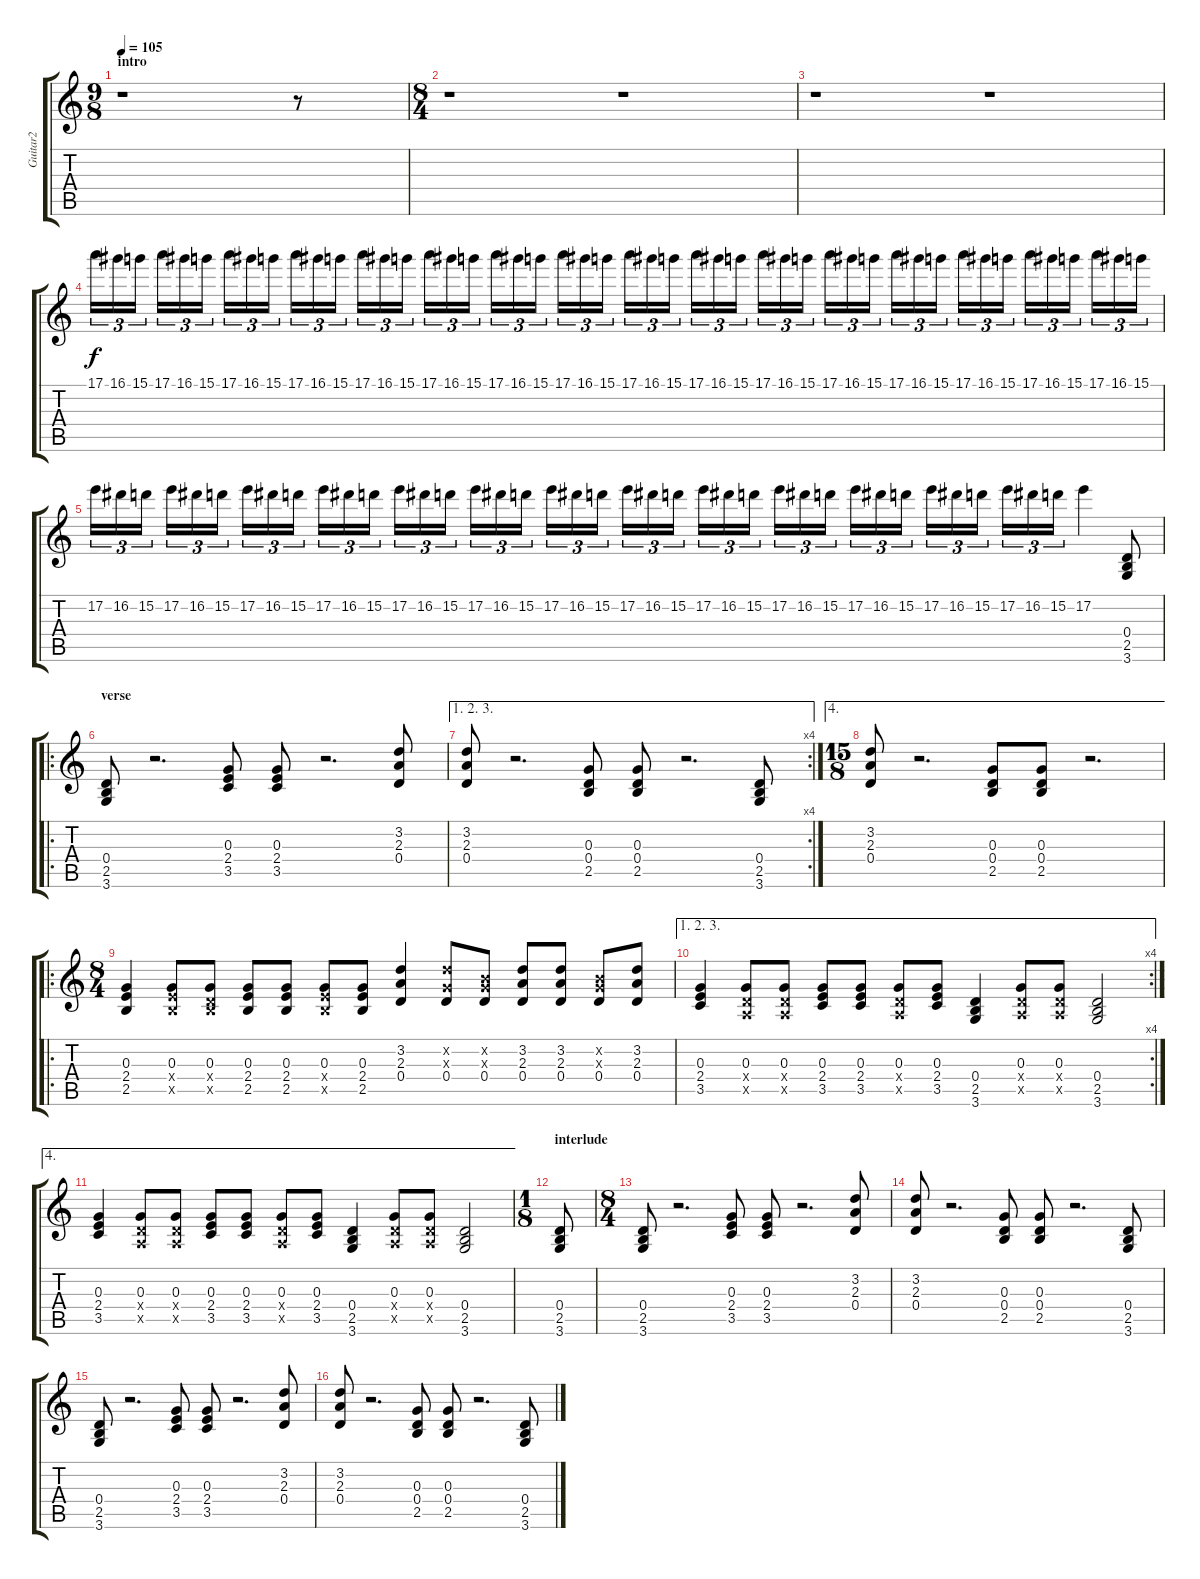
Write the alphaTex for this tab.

\track ("Guitar2" "Guitar2") {instrument overdrivenguitar}
\staff {score tabs}
\tuning (E4 B3 G3 D3 A2 E2) {hide}
\ts (9 8)
\section ("" "intro")
\tempo 105
\clef g2
\ks c
r.1{dy f instrument overdrivenguitar} r.8 |
\ts (8 4)
r.1 r.1 |
r.1 r.1 |
17.1.16{tu (3 2)} 16.1.16{tu (3 2)} 15.1.16{tu (3 2)} 17.1.16{tu (3 2)} 16.1.16{tu (3 2)} 15.1.16{tu (3 2)} 17.1.16{tu (3 2)} 16.1.16{tu (3 2)} 15.1.16{tu (3 2)} 17.1.16{tu (3 2)} 16.1.16{tu (3 2)} 15.1.16{tu (3 2)} 17.1.16{tu (3 2)} 16.1.16{tu (3 2)} 15.1.16{tu (3 2)} 17.1.16{tu (3 2)} 16.1.16{tu (3 2)} 15.1.16{tu (3 2)} 17.1.16{tu (3 2)} 16.1.16{tu (3 2)} 15.1.16{tu (3 2)} 17.1.16{tu (3 2)} 16.1.16{tu (3 2)} 15.1.16{tu (3 2)} 17.1.16{tu (3 2)} 16.1.16{tu (3 2)} 15.1.16{tu (3 2)} 17.1.16{tu (3 2)} 16.1.16{tu (3 2)} 15.1.16{tu (3 2)} 17.1.16{tu (3 2)} 16.1.16{tu (3 2)} 15.1.16{tu (3 2)} 17.1.16{tu (3 2)} 16.1.16{tu (3 2)} 15.1.16{tu (3 2)} 17.1.16{tu (3 2)} 16.1.16{tu (3 2)} 15.1.16{tu (3 2)} 17.1.16{tu (3 2)} 16.1.16{tu (3 2)} 15.1.16{tu (3 2)} 17.1.16{tu (3 2)} 16.1.16{tu (3 2)} 15.1.16{tu (3 2)} 17.1.16{tu (3 2)} 16.1.16{tu (3 2)} 15.1.16{tu (3 2)} |
17.2.16{tu (3 2)} 16.2.16{tu (3 2)} 15.2.16{tu (3 2)} 17.2.16{tu (3 2)} 16.2.16{tu (3 2)} 15.2.16{tu (3 2)} 17.2.16{tu (3 2)} 16.2.16{tu (3 2)} 15.2.16{tu (3 2)} 17.2.16{tu (3 2)} 16.2.16{tu (3 2)} 15.2.16{tu (3 2)} 17.2.16{tu (3 2)} 16.2.16{tu (3 2)} 15.2.16{tu (3 2)} 17.2.16{tu (3 2)} 16.2.16{tu (3 2)} 15.2.16{tu (3 2)} 17.2.16{tu (3 2)} 16.2.16{tu (3 2)} 15.2.16{tu (3 2)} 17.2.16{tu (3 2)} 16.2.16{tu (3 2)} 15.2.16{tu (3 2)} 17.2.16{tu (3 2)} 16.2.16{tu (3 2)} 15.2.16{tu (3 2)} 17.2.16{tu (3 2)} 16.2.16{tu (3 2)} 15.2.16{tu (3 2)} 17.2.16{tu (3 2)} 16.2.16{tu (3 2)} 15.2.16{tu (3 2)} 17.2.16{tu (3 2)} 16.2.16{tu (3 2)} 15.2.16{tu (3 2)} 17.2.16{tu (3 2)} 16.2.16{tu (3 2)} 15.2.16{tu (3 2)} 17.2.4 (0.4 2.5 3.6).8 |
\ro
\section ("" "verse")
(0.4 2.5 3.6).8 r.2{d} (0.3 2.4 3.5).8 (0.3 2.4 3.5).8 r.2{d} (3.2 2.3 0.4).8 |
\ae (1 2 3)
\rc 4
(3.2 2.3 0.4).8 r.2{d} (0.3 0.4 2.5).8 (0.3 0.4 2.5).8 r.2{d} (0.4 2.5 3.6).8 |
\ae 4
\ts (15 8)
(3.2 2.3 0.4).8 r.2{d} (0.3 0.4 2.5).8 (0.3 0.4 2.5).8 r.2{d} |
\ro
\ts (8 4)
(0.3 2.4 2.5).4 (0.3 2.4{x} 2.5{x}).8 (0.3 0.4{x} 2.5{x}).8 (0.3 2.4 2.5).8 (0.3 2.4 2.5).8 (0.3 2.4{x} 2.5{x}).8 (0.3 2.4 2.5).8 (3.2 2.3 0.4).4 (3.2{x} 0.3{x} 0.4).8 (0.2{x} 0.3{x} 0.4).8 (3.2 2.3 0.4).8 (3.2 2.3 0.4).8 (0.2{x} 0.3{x} 0.4).8 (3.2 2.3 0.4).8 |
\ae (1 2 3)
\rc 4
(0.3 2.4 3.5).4 (0.3 0.4{x} 0.5{x}).8 (0.3 0.4{x} 0.5{x}).8 (0.3 2.4 3.5).8 (0.3 2.4 3.5).8 (0.3 0.4{x} 0.5{x}).8 (0.3 2.4 3.5).8 (0.4 2.5 3.6).4 (0.3 0.4{x} 0.5{x}).8 (0.3 0.4{x} 0.5{x}).8 (0.4 2.5 3.6).2 |
\ae 4
(0.3 2.4 3.5).4 (0.3 0.4{x} 0.5{x}).8 (0.3 0.4{x} 0.5{x}).8 (0.3 2.4 3.5).8 (0.3 2.4 3.5).8 (0.3 0.4{x} 0.5{x}).8 (0.3 2.4 3.5).8 (0.4 2.5 3.6).4 (0.3 0.4{x} 0.5{x}).8 (0.3 0.4{x} 0.5{x}).8 (0.4 2.5 3.6).2 |
\ts (1 8)
\section ("" "interlude")
(0.4 2.5 3.6).8 |
\ts (8 4)
(0.4 2.5 3.6).8 r.2{d} (0.3 2.4 3.5).8 (0.3 2.4 3.5).8 r.2{d} (3.2 2.3 0.4).8 |
(3.2 2.3 0.4).8 r.2{d} (0.3 0.4 2.5).8 (0.3 0.4 2.5).8 r.2{d} (0.4 2.5 3.6).8 |
(0.4 2.5 3.6).8 r.2{d} (0.3 2.4 3.5).8 (0.3 2.4 3.5).8 r.2{d} (3.2 2.3 0.4).8 |
(3.2 2.3 0.4).8 r.2{d} (0.3 0.4 2.5).8 (0.3 0.4 2.5).8 r.2{d} (0.4 2.5 3.6).8
